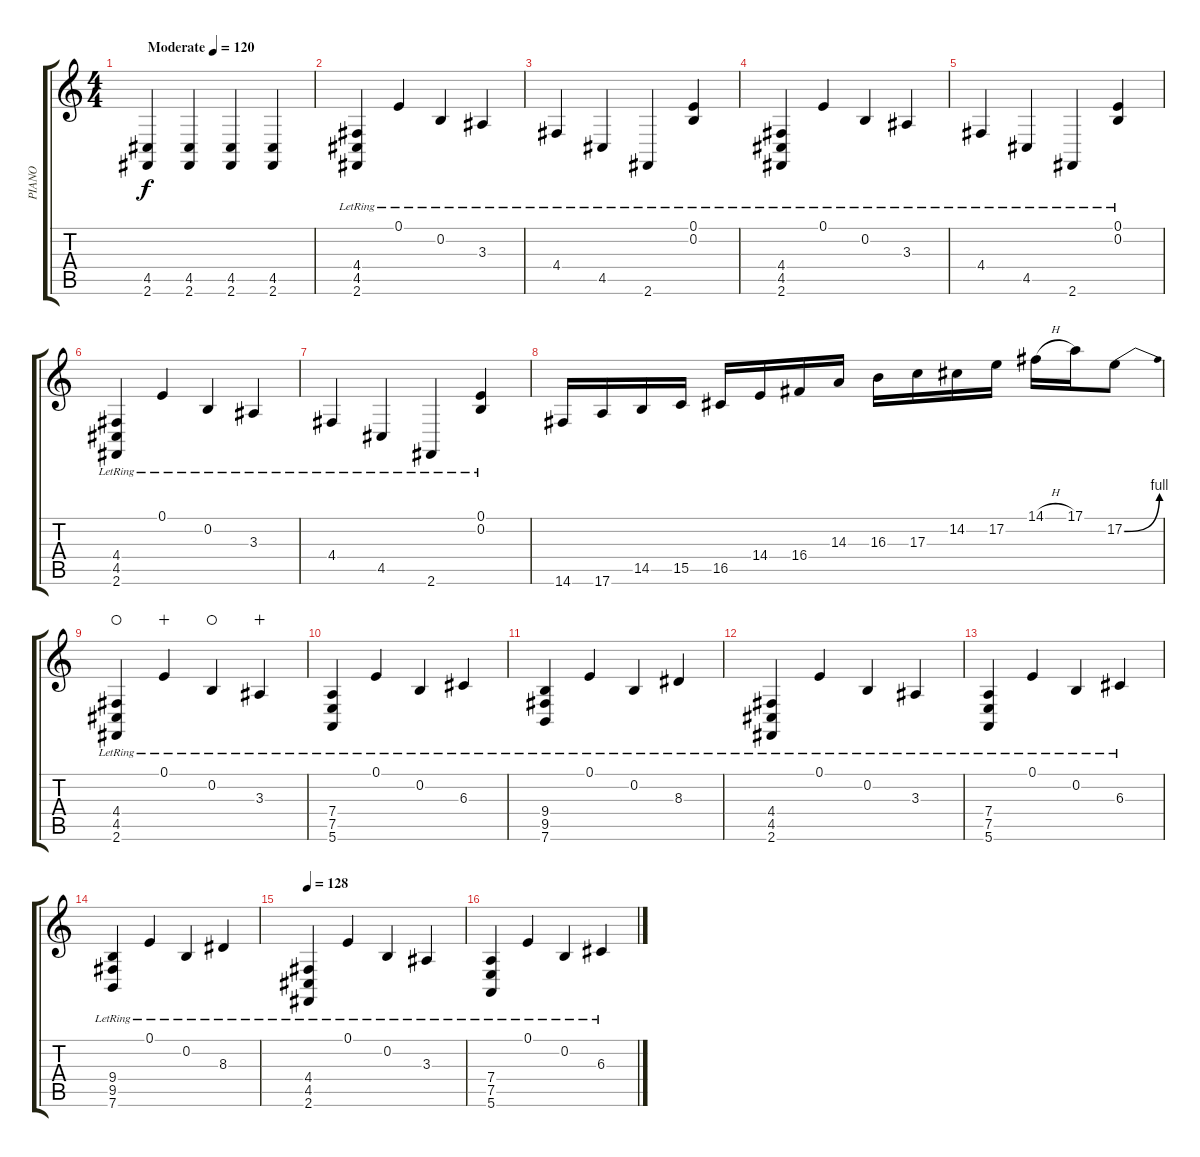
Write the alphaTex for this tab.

\track ("PIANO" "PIANO") {instrument harpsichord}
\staff {score tabs}
\tuning (E4 B3 G3 D3 A2 E2) {hide}
\ts (4 4)
\tempo (120 "Moderate")
\tempo 128
\tempo (120 "Moderate")
\clef g2
\ks c
(4.5 2.6).4{dy f volume 16 instrument synthstrings2} (4.5 2.6).4 (4.5 2.6).4 (4.5 2.6).4 |
(4.4{lr} 4.5{lr} 2.6{lr}).4 0.1{lr}.4 0.2{lr}.4 3.3{lr}.4 |
4.4{lr}.4 4.5{lr}.4 2.6{lr}.4 (0.1{lr} 0.2{lr}).4 |
(4.4{lr} 4.5{lr} 2.6{lr}).4 0.1{lr}.4 0.2{lr}.4 3.3{lr}.4 |
4.4{lr}.4 4.5{lr}.4 2.6{lr}.4 (0.1{lr} 0.2{lr}).4 |
(4.4{lr} 4.5{lr} 2.6{lr}).4 0.1{lr}.4 0.2{lr}.4 3.3{lr}.4 |
4.4{lr}.4 4.5{lr}.4 2.6{lr}.4 (0.1{lr} 0.2{lr}).4 |
14.6.16 17.6.16 14.5.16 15.5.16 16.5.16 14.4.16 16.4.16 14.3.16 16.3.16 17.3.16 14.2.16 17.2.16 14.1{h}.16 17.1.16 17.2{be (bend 0 0 60 4)}.8 |
(4.4{lr} 4.5{lr} 2.6{lr}).4{waho} 0.1{lr}.4{wahc} 0.2{lr}.4{waho} 3.3{lr}.4{wahc} |
(7.4{lr} 7.5{lr} 5.6{lr}).4 0.1{lr}.4 0.2{lr}.4 6.3{lr}.4 |
(9.4{lr} 9.5{lr} 7.6{lr}).4 0.1{lr}.4 0.2{lr}.4 8.3{lr}.4 |
(4.4{lr} 4.5{lr} 2.6{lr}).4 0.1{lr}.4 0.2{lr}.4 3.3{lr}.4 |
(7.4{lr} 7.5{lr} 5.6{lr}).4 0.1{lr}.4 0.2{lr}.4 6.3{lr}.4 |
(9.4{lr} 9.5{lr} 7.6{lr}).4 0.1{lr}.4 0.2{lr}.4 8.3{lr}.4 |
\tempo 128
(4.4{lr} 4.5{lr} 2.6{lr}).4 0.1{lr}.4{volume 16 instrument harpsichord} 0.2{lr}.4 3.3{lr}.4 |
(7.4{lr} 7.5{lr} 5.6{lr}).4 0.1{lr}.4 0.2{lr}.4 6.3{lr}.4
